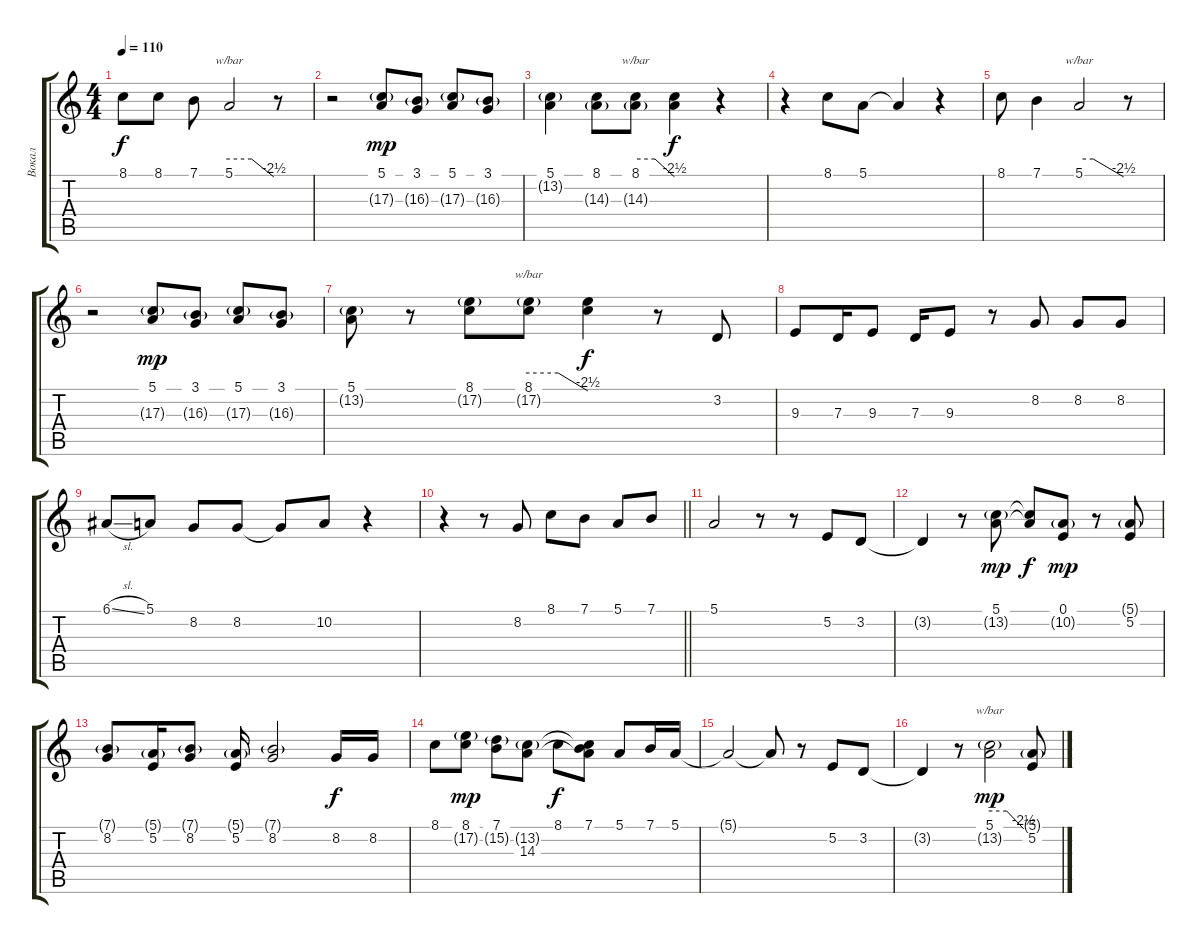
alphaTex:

\track ("Вокал" "Вокал") {instrument sopranosax}
\staff {score tabs}
\tuning (E4 B3 G3 D3 A2 E2) {hide}
\ts (4 4)
\tempo 110
\clef g2
\ks c
8.1.8{dy f} 8.1.8 7.1.8 5.1.2{tbe (custom default 0 0 30 0 60 -10)} r.8 |
r.2 (5.1 17.3{g}).8{dy mp} (3.1 16.3{g}).8 (5.1 17.3{g}).8 (3.1 16.3{g}).8 |
(5.1 13.2{g}).4 (8.1 14.3{g}).8 (8.1 14.3{g}).8{tbe (custom default 0 0 30 0 60 -10)} (8.1{t} 14.3{t}).4{dy f} r.4 |
r.4 8.1.8 5.1.8 5.1{t}.4 r.4 |
8.1.8 7.1.4 5.1.2{tbe (custom default 0 0 19 0 60 -10)} r.8 |
r.2 (5.1 17.3{g}).8{dy mp} (3.1 16.3{g}).8 (5.1 17.3{g}).8 (3.1 16.3{g}).8 |
(5.1 13.2{g}).8 r.8 (8.1 17.2{g}).8 (8.1 17.2{g}).8{tbe (custom default 0 0 30 0 60 -10)} (8.1{t} 17.2{t}).4{dy f} r.8 3.2.8 |
9.3.8 7.3.16 9.3.8 7.3.16 9.3.8 r.8 8.2.8 8.2.8 8.2.8 |
6.1{sl}.8 5.1.8 8.2.8 8.2.8 8.2{t}.8 10.2.8 r.4 |
\barLineRight lightlight
r.4 r.8 8.2.8 8.1.8 7.1.8 5.1.8 7.1.8 |
5.1.2 r.8 r.8 5.2.8 3.2.8 |
3.2{t}.4 r.8 (5.1 13.2{g}).8{dy mp} (5.1{t} 13.2{t}).8{dy f} (0.1 10.2{g}).8{dy mp} r.8 (5.1{g} 5.2).8 |
(7.1{g} 8.2).8 (5.1{g} 5.2).16 (7.1{g} 8.2).8 (5.1{g} 5.2).16 (7.1{g} 8.2).2 8.2.16{dy f} 8.2.16 |
8.1.8 (8.1 17.2{g}).8{dy mp} (7.1 15.2{g}).8 (13.2{g} 14.3).8 8.1.8{dy f} (7.1 13.2{t} 14.3{t}).8 5.1.8 7.1.16 5.1.16 |
5.1{t}.2 5.1{t}.8 r.8 5.2.8 3.2.8 |
3.2{t}.4 r.8 (5.1 13.2{g}).2{tbe (custom default 0 0 30 0 60 -10) dy mp} (5.1{g} 5.2).8
